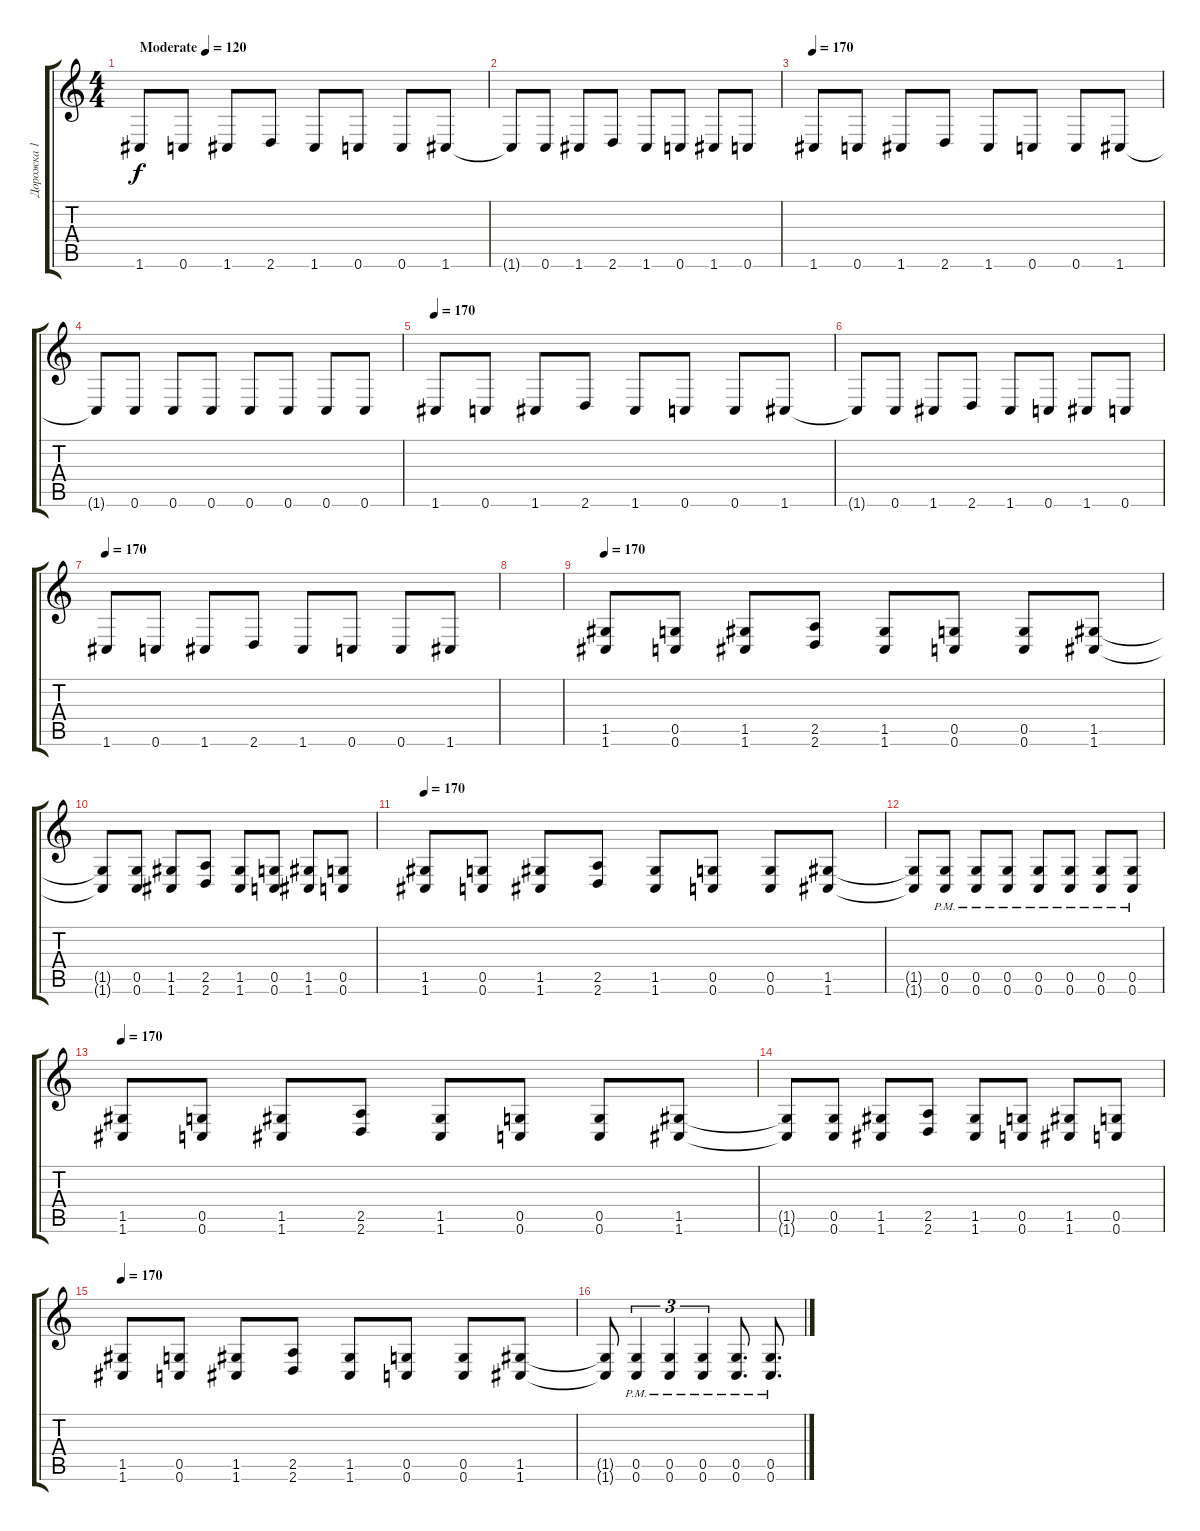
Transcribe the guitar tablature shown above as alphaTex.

\track ("Дорожка 1" "Дорожка 1") {instrument distortionguitar}
\staff {score tabs}
\tuning (D4 A3 F3 C3 G2 C2) {hide}
\ts (4 4)
\tempo (120 "Moderate")
\tempo 170
\tempo (120 "Moderate")
\clef g2
\ks c
1.6.8{dy f instrument distortionguitar} 0.6.8 1.6.8 2.6.8 1.6.8 0.6.8 0.6.8 1.6.8 |
1.6{t}.8 0.6.8 1.6.8 2.6.8 1.6.8 0.6.8 1.6.8 0.6.8 |
\tempo 170
1.6.8 0.6.8 1.6.8 2.6.8 1.6.8 0.6.8 0.6.8 1.6.8 |
1.6{t}.8 0.6.8 0.6.8 0.6.8 0.6.8 0.6.8 0.6.8 0.6.8 |
\tempo 170
1.6.8 0.6.8 1.6.8 2.6.8 1.6.8 0.6.8 0.6.8 1.6.8 |
1.6{t}.8 0.6.8 1.6.8 2.6.8 1.6.8 0.6.8 1.6.8 0.6.8 |
\tempo 170
1.6.8 0.6.8 1.6.8 2.6.8 1.6.8 0.6.8 0.6.8 1.6.8 |
|
\tempo 170
(1.5 1.6).8 (0.5 0.6).8 (1.5 1.6).8 (2.5 2.6).8 (1.5 1.6).8 (0.5 0.6).8 (0.5 0.6).8 (1.5 1.6).8 |
(1.5{t} 1.6{t}).8 (0.5 0.6).8 (1.5 1.6).8 (2.5 2.6).8 (1.5 1.6).8 (0.5 0.6).8 (1.5 1.6).8 (0.5 0.6).8 |
\tempo 170
(1.5 1.6).8 (0.5 0.6).8 (1.5 1.6).8 (2.5 2.6).8 (1.5 1.6).8 (0.5 0.6).8 (0.5 0.6).8 (1.5 1.6).8 |
(1.5{t} 1.6{t}).8 (0.5{pm} 0.6{pm}).8 (0.5{pm} 0.6{pm}).8 (0.5{pm} 0.6{pm}).8 (0.5{pm} 0.6{pm}).8 (0.5{pm} 0.6{pm}).8 (0.5{pm} 0.6{pm}).8 (0.5{pm} 0.6{pm}).8 |
\tempo 170
(1.5 1.6).8 (0.5 0.6).8 (1.5 1.6).8 (2.5 2.6).8 (1.5 1.6).8 (0.5 0.6).8 (0.5 0.6).8 (1.5 1.6).8 |
(1.5{t} 1.6{t}).8 (0.5 0.6).8 (1.5 1.6).8 (2.5 2.6).8 (1.5 1.6).8 (0.5 0.6).8 (1.5 1.6).8 (0.5 0.6).8 |
\tempo 170
(1.5 1.6).8 (0.5 0.6).8 (1.5 1.6).8 (2.5 2.6).8 (1.5 1.6).8 (0.5 0.6).8 (0.5 0.6).8 (1.5 1.6).8 |
(1.5{t} 1.6{t}).8 (0.5{pm} 0.6{pm}).4{tu (3 2)} (0.5{pm} 0.6{pm}).4{tu (3 2)} (0.5{pm} 0.6{pm}).4{tu (3 2)} (0.5{pm} 0.6{pm}).8{d} (0.5{pm} 0.6{pm}).8{d}
